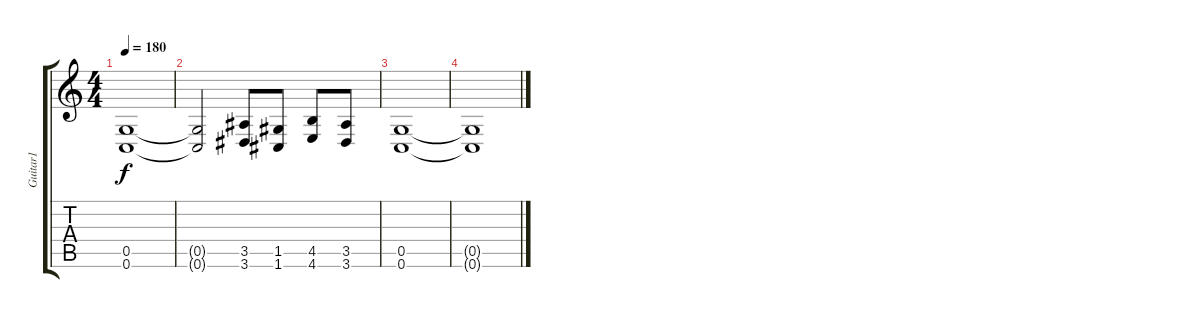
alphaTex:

\track ("Guitar1" "Guitar1") {instrument distortionguitar}
\staff {score tabs}
\tuning (D4 A3 F3 C3 G2 C2) {hide}
\ts (4 4)
\tempo 180
\clef g2
\ks c
(0.5 0.6).1{dy f} |
(0.5{t} 0.6{t}).2 (3.5 3.6).8 (1.5 1.6).8 (4.5 4.6).8 (3.5 3.6).8 |
(0.5 0.6).1 |
(0.5{t} 0.6{t}).1
